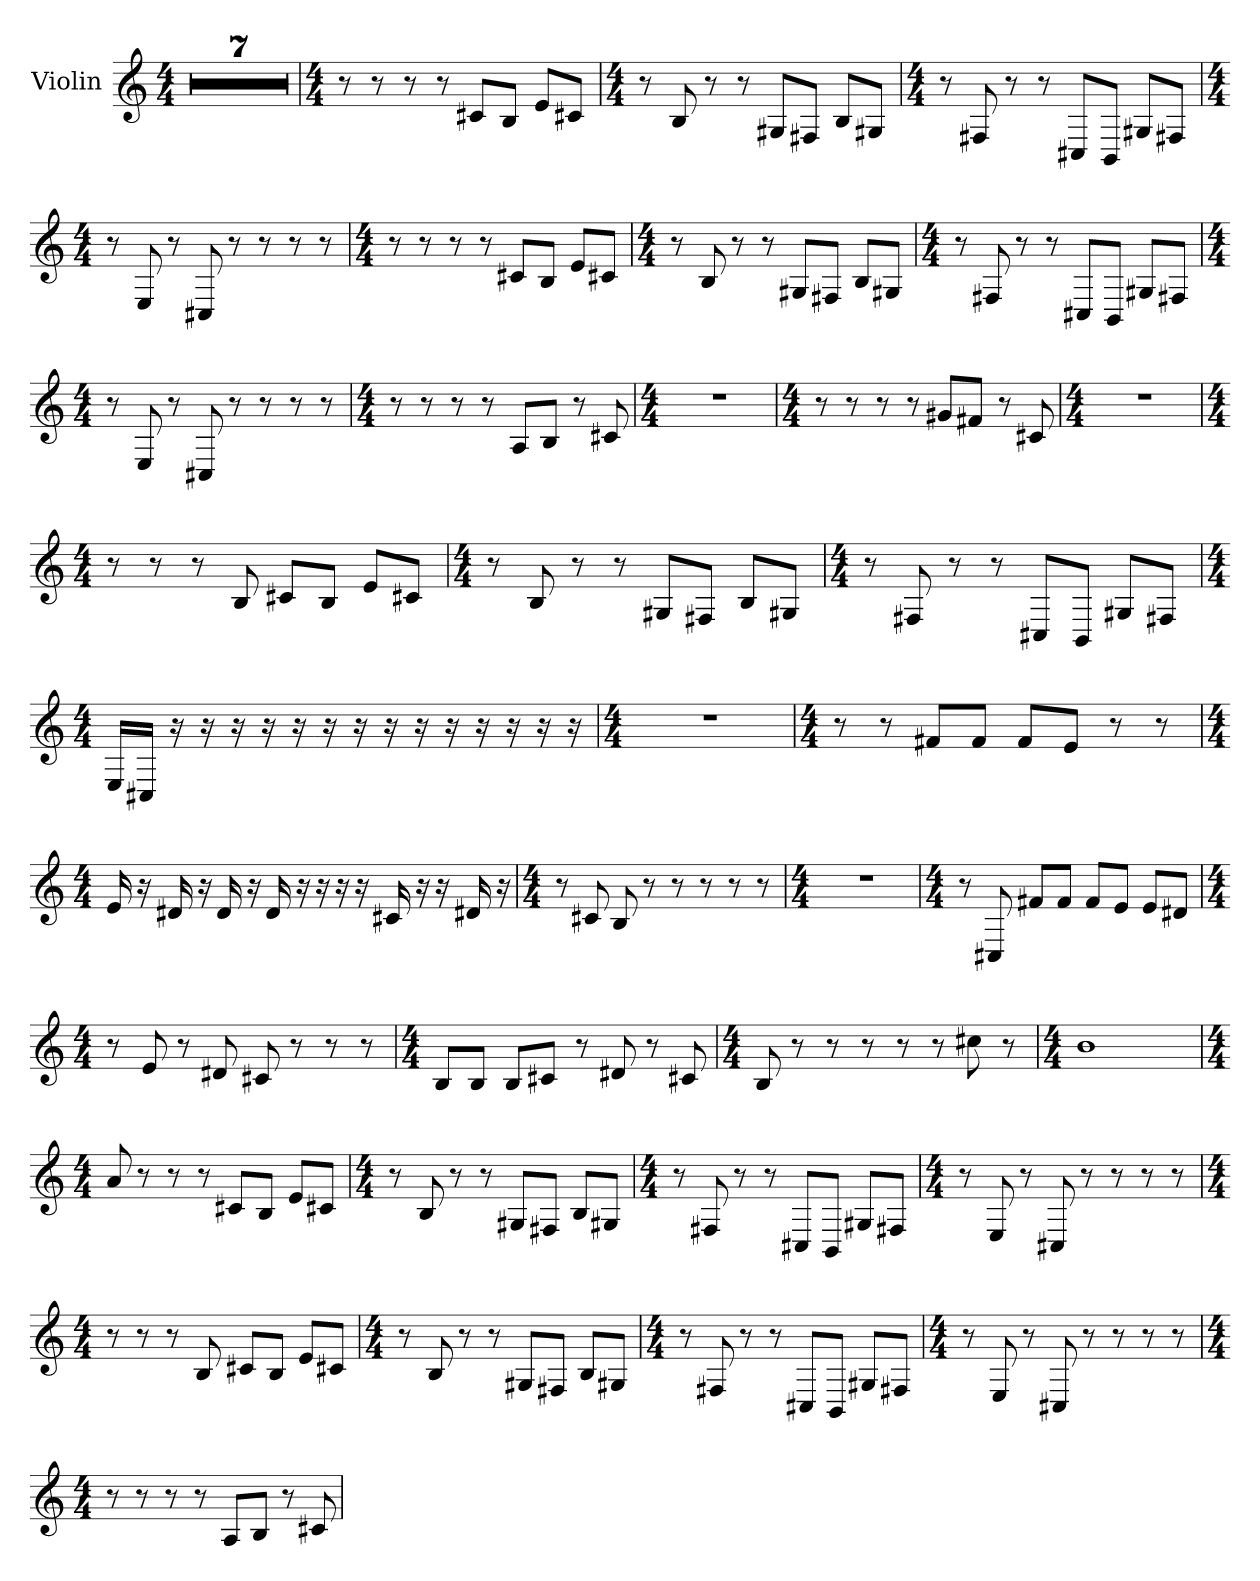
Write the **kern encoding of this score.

**kern
*part1
*staff1
*I"Violin
*I'Vln
*M4/4
=
1r
=
*M4/4
1r
=
*M4/4
1r
=
*M4/4
1r
=
*M4/4
1r
=
*M4/4
1r
=
*M4/4
1r
=
*M4/4
8r
8r
8r
8r
8c#XL
8BJ
8eL
8c#XJ
=
*M4/4
8r
8B
8r
8r
8G#XL
8F#XJ
8BL
8G#XJ
=
*M4/4
8r
8F#X
8r
8r
8C#XL
8BBJ
8G#XL
8F#XJ
=
*M4/4
8r
8E
8r
8C#X
8r
8r
8r
8r
=
*M4/4
8r
8r
8r
8r
8c#XL
8BJ
8eL
8c#XJ
=
*M4/4
8r
8B
8r
8r
8G#XL
8F#XJ
8BL
8G#XJ
=
*M4/4
8r
8F#X
8r
8r
8C#XL
8BBJ
8G#XL
8F#XJ
=
*M4/4
8r
8E
8r
8C#X
8r
8r
8r
8r
=
*M4/4
8r
8r
8r
8r
8AL
8BJ
8r
8c#X
=
*M4/4
1r
=
*M4/4
8r
8r
8r
8r
8g#XL
8f#XJ
8r
8c#X
=
*M4/4
1r
=
*M4/4
8r
8r
8r
8B
8c#XL
8BJ
8eL
8c#XJ
=
*M4/4
8r
8B
8r
8r
8G#XL
8F#XJ
8BL
8G#XJ
=
*M4/4
8r
8F#X
8r
8r
8C#XL
8BBJ
8G#XL
8F#XJ
=
*M4/4
16ELL
16C#XJJ
16r
16r
16r
16r
16r
16r
16r
16r
16r
16r
16r
16r
16r
16r
=
*M4/4
1r
=
*M4/4
8r
8r
8f#XL
8f#J
8f#L
8eJ
8r
8r
=
*M4/4
16e
16r
16d#X
16r
16d#
16r
16d#
16r
16r
16r
16r
16c#X
16r
16r
16d#X
16r
=
*M4/4
8r
8c#X
8B
8r
8r
8r
8r
8r
=
*M4/4
1r
=
*M4/4
8r
8C#X
8f#XL
8f#J
8f#L
8eJ
8eL
8d#XJ
=
*M4/4
8r
8e
8r
8d#X
8c#X
8r
8r
8r
=
*M4/4
8BL
8BJ
8BL
8c#XJ
8r
8d#X
8r
8c#X
=
*M4/4
8B
8r
8r
8r
8r
8r
8cc#X
8r
=
*M4/4
1b
=
*M4/4
8a
8r
8r
8r
8c#XL
8BJ
8eL
8c#XJ
=
*M4/4
8r
8B
8r
8r
8G#XL
8F#XJ
8BL
8G#XJ
=
*M4/4
8r
8F#X
8r
8r
8C#XL
8BBJ
8G#XL
8F#XJ
=
*M4/4
8r
8E
8r
8C#X
8r
8r
8r
8r
=
*M4/4
8r
8r
8r
8B
8c#XL
8BJ
8eL
8c#XJ
=
*M4/4
8r
8B
8r
8r
8G#XL
8F#XJ
8BL
8G#XJ
=
*M4/4
8r
8F#X
8r
8r
8C#XL
8BBJ
8G#XL
8F#XJ
=
*M4/4
8r
8E
8r
8C#X
8r
8r
8r
8r
=
*M4/4
8r
8r
8r
8r
8AL
8BJ
8r
8c#X
=
*-
